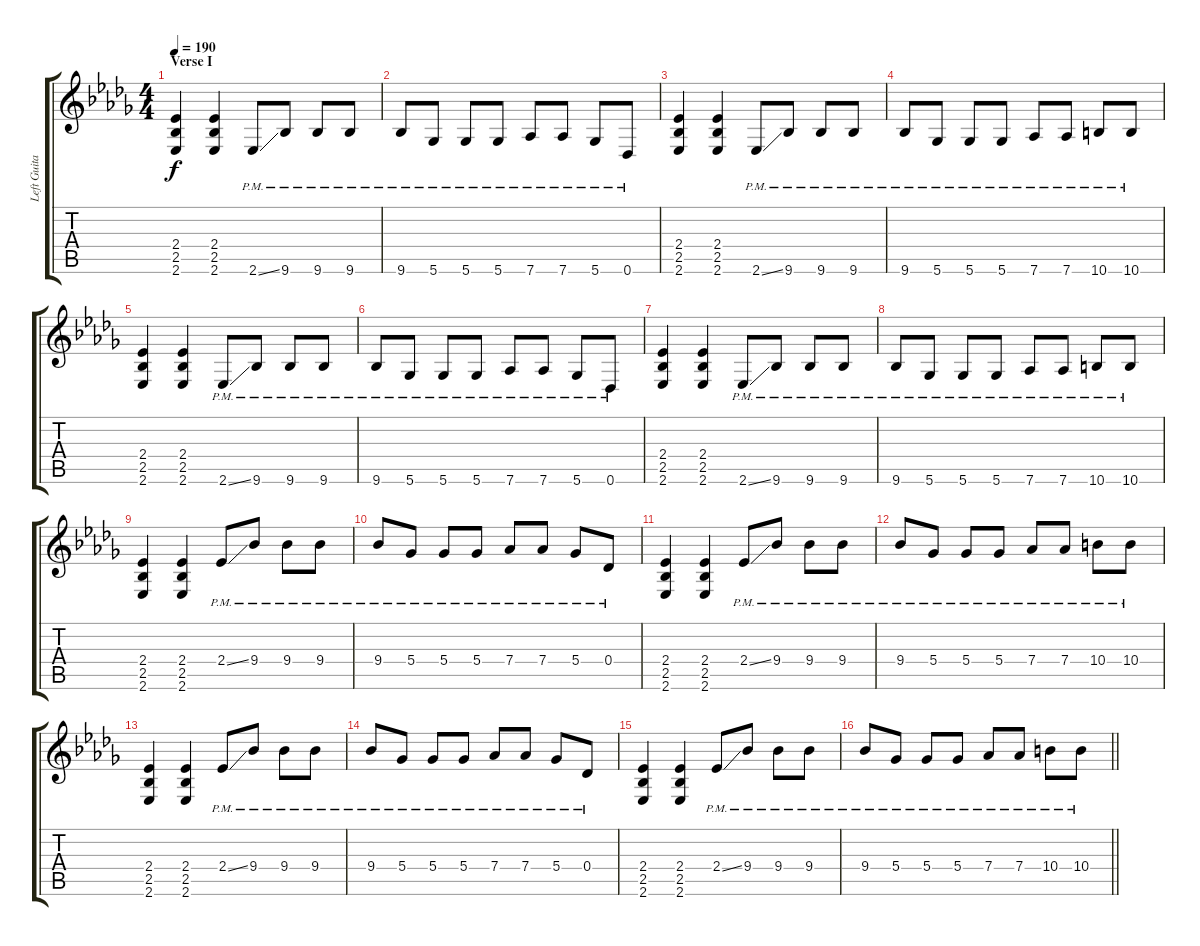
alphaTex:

\track ("Left Guitar" "Left Guita") {instrument distortionguitar}
\staff {score tabs}
\tuning (Eb4 Bb3 Gb3 Db3 Ab2 Db2) {hide}
\ts (4 4)
\section ("" "Verse I")
\tempo 190
\clef g2
\ks db
(2.4 2.5 2.6).4{dy f} (2.4 2.5 2.6).4 2.6{ss pm}.8 9.6{pm}.8 9.6{pm}.8 9.6{pm}.8 |
9.6{pm}.8 5.6{pm}.8 5.6{pm}.8 5.6{pm}.8 7.6{pm}.8 7.6{pm}.8 5.6{pm}.8 0.6{pm}.8 |
(2.4 2.5 2.6).4 (2.4 2.5 2.6).4 2.6{ss pm}.8 9.6{pm}.8 9.6{pm}.8 9.6{pm}.8 |
9.6{pm}.8 5.6{pm}.8 5.6{pm}.8 5.6{pm}.8 7.6{pm}.8 7.6{pm}.8 10.6{pm}.8 10.6{pm}.8 |
(2.4 2.5 2.6).4 (2.4 2.5 2.6).4 2.6{ss pm}.8 9.6{pm}.8 9.6{pm}.8 9.6{pm}.8 |
9.6{pm}.8 5.6{pm}.8 5.6{pm}.8 5.6{pm}.8 7.6{pm}.8 7.6{pm}.8 5.6{pm}.8 0.6{pm}.8 |
(2.4 2.5 2.6).4 (2.4 2.5 2.6).4 2.6{ss pm}.8 9.6{pm}.8 9.6{pm}.8 9.6{pm}.8 |
9.6{pm}.8 5.6{pm}.8 5.6{pm}.8 5.6{pm}.8 7.6{pm}.8 7.6{pm}.8 10.6{pm}.8 10.6{pm}.8 |
(2.4 2.5 2.6).4 (2.4 2.5 2.6).4 2.4{ss pm}.8 9.4{pm}.8 9.4{pm}.8 9.4{pm}.8 |
9.4{pm}.8 5.4{pm}.8 5.4{pm}.8 5.4{pm}.8 7.4{pm}.8 7.4{pm}.8 5.4{pm}.8 0.4{pm}.8 |
(2.4 2.5 2.6).4 (2.4 2.5 2.6).4 2.4{ss pm}.8 9.4{pm}.8 9.4{pm}.8 9.4{pm}.8 |
9.4{pm}.8 5.4{pm}.8 5.4{pm}.8 5.4{pm}.8 7.4{pm}.8 7.4{pm}.8 10.4{pm}.8 10.4{pm}.8 |
(2.4 2.5 2.6).4 (2.4 2.5 2.6).4 2.4{ss pm}.8 9.4{pm}.8 9.4{pm}.8 9.4{pm}.8 |
9.4{pm}.8 5.4{pm}.8 5.4{pm}.8 5.4{pm}.8 7.4{pm}.8 7.4{pm}.8 5.4{pm}.8 0.4{pm}.8 |
(2.4 2.5 2.6).4 (2.4 2.5 2.6).4 2.4{ss pm}.8 9.4{pm}.8 9.4{pm}.8 9.4{pm}.8 |
\barLineRight lightlight
9.4{pm}.8 5.4{pm}.8 5.4{pm}.8 5.4{pm}.8 7.4{pm}.8 7.4{pm}.8 10.4{pm}.8 10.4{pm}.8
